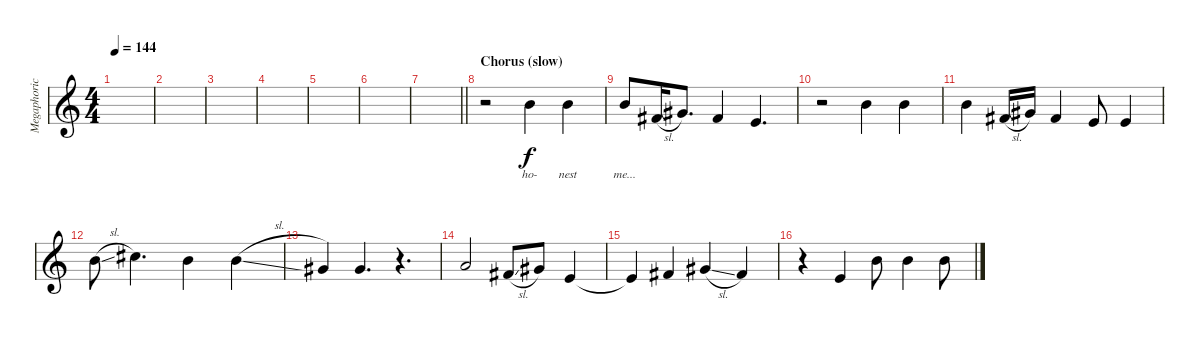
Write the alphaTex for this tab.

\track ("Megaphoric (Vocals)" "Megaphoric") {instrument altosax}
\staff {score}
\tuning (E4 B3 G3 D3 A2 E2) {hide}
\ts (4 4)
\tempo 144
\clef g2
\ks c
|
|
|
|
|
|
\barLineRight lightlight
|
\section ("" "Chorus (slow)")
r.2 7.1.4{lyrics (0 "ho-") lyrics (1 "") lyrics (2 "") lyrics (3 "") lyrics (4 "")} 7.1.4{lyrics (0 "nest") lyrics (1 "") lyrics (2 "") lyrics (3 "") lyrics (4 "")} |
7.1.8{lyrics (0 "me...") lyrics (1 "") lyrics (2 "") lyrics (3 "") lyrics (4 "")} 7.2{sl}.16 9.2.8{d} 7.2.4 5.2.4{d} |
r.2 7.1.4 7.1.4 |
7.1.4 7.2{sl}.16 9.2.16 7.2.4 5.2.8 5.2.4 |
7.1{sl}.8 9.1.4{d} 7.1.4 7.1{sl}.4 |
4.1.4 4.1.4{d} r.4{d} |
5.1.2 2.1{sl}.8 4.1.8 5.2.4 |
5.2{t}.4 7.2.4 4.1{sl}.4 2.1.4 |
r.4 5.2.4 7.1.8 7.1.4 7.1.8
